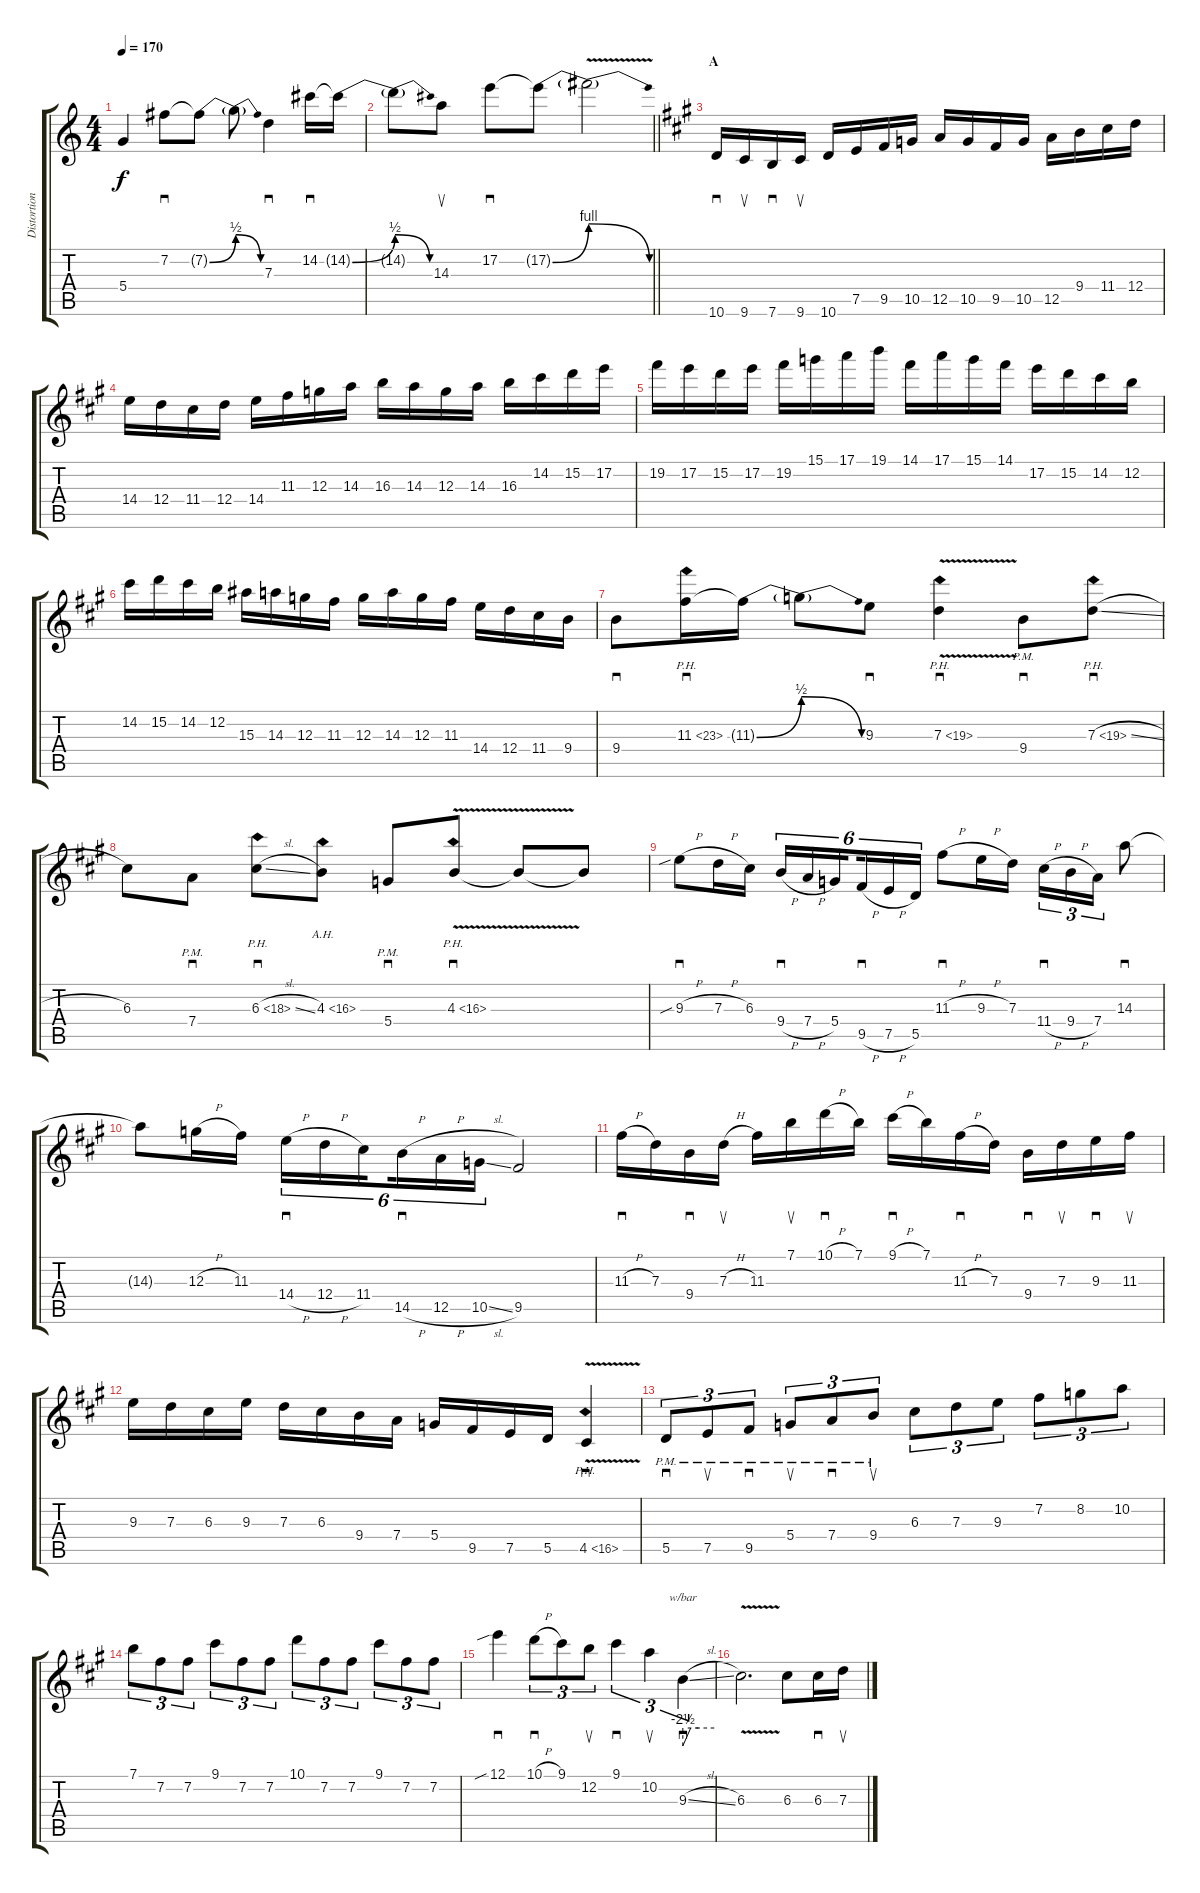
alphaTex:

\track ("Distortion Guitar" "Distortion") {instrument overdrivenguitar}
\staff {score tabs}
\tuning (E4 B3 G3 D3 A2 E2) {hide}
\ts (4 4)
\tempo 170
\clef g2
\ks c
5.4{t}.4{dy f} 7.2.8{sd} 7.2{be (bend 0 0 60 2) t}.8 7.2{be (release 0 2 60 0) t}.8 7.3.4{sd} 14.2.16{sd} 14.2{be (bend 0 0 60 2) t}.16 |
\barLineRight lightlight
14.2{be (release 0 2 60 0) t}.8 14.3.8{su} 17.2.8{sd} 17.2{be (bend 0 0 60 4) t}.8 17.2{be (release 0 4 60 0) v t}.2 |
\section ("" "A")
\ks a
10.6.16{sd} 9.6.16{su} 7.6.16{sd} 9.6.16{su} 10.6.16 7.5.16 9.5.16 10.5.16 12.5.16 10.5.16 9.5.16 10.5.16 12.5.16 9.4.16 11.4.16 12.4.16 |
14.4.16 12.4.16 11.4.16 12.4.16 14.4.16 11.3.16 12.3.16 14.3.16 16.3.16 14.3.16 12.3.16 14.3.16 16.3.16 14.2.16 15.2.16 17.2.16 |
19.2.16 17.2.16 15.2.16 17.2.16 19.2.16 15.1.16 17.1.16 19.1.16 14.1.16 17.1.16 15.1.16 14.1.16 17.2.16 15.2.16 14.2.16 12.2.16 |
14.2.16 15.2.16 14.2.16 12.2.16 15.3.16 14.3.16 12.3.16 11.3.16 12.3.16 14.3.16 12.3.16 11.3.16 14.4.16 12.4.16 11.4.16 9.4.16 |
9.4.8{sd} 11.3{ph 12}.16{sd} 11.3{be (bend 0 0 60 2) t}.16 11.3{be (release 0 2 60 0) t}.8 9.3.8{sd} 7.3{ph 12 v}.4{sd} 9.4{pm}.8{sd} 7.3{ph 12 sl}.8{sd} |
6.3.8 7.4{pm}.8{sd} 6.3{ph 12 sl}.8{sd} 4.3{ah 12}.8 5.4{pm}.8{sd} 4.3{ph 12 v}.8{sd} 4.3{t}.8{beam Up} 4.3{t}.8{beam Up} |
9.3{sib h}.8{sd} 7.3{h}.16 6.3.16 9.4{h}.16{sd tu (6 4)} 7.4{h}.16{tu (6 4)} 5.4.16{tu (6 4) beam splitsecondary} 9.5{h}.16{sd tu (6 4)} 7.5{h}.16{tu (6 4)} 5.5.16{tu (6 4)} 11.3{h}.8{sd} 9.3{h}.16 7.3.16 11.4{h}.16{sd tu (3 2)} 9.4{h}.16{tu (3 2)} 7.4.16{tu (3 2)} 14.3.8{sd} |
14.3{t}.8 12.3{h}.16 11.3.16 14.4{h}.16{sd tu (6 4)} 12.4{h}.16{tu (6 4)} 11.4.16{tu (6 4) beam splitsecondary} 14.5{h}.16{sd tu (6 4)} 12.5{h}.16{tu (6 4)} 10.5{sl}.16{tu (6 4)} 9.5.2 |
11.3{h}.16{sd} 7.3.16 9.4.16{sd} 7.3{h}.16{su} 11.3.16 7.1.16{su} 10.1{h}.16{sd} 7.1.16 9.1{h}.16{sd} 7.1.16 11.3{h}.16{sd} 7.3.16 9.4.16{sd} 7.3.16{su} 9.3.16{sd} 11.3.16{su} |
9.3.16 7.3.16 6.3.16 9.3.16 7.3.16 6.3.16 9.4.16 7.4.16 5.4.16 9.5.16 7.5.16 5.5.16 4.5{ph 12 v}.4{sd} |
5.5{pm}.8{sd tu (3 2)} 7.5{pm}.8{su tu (3 2)} 9.5{pm}.8{sd tu (3 2)} 5.4{pm}.8{su tu (3 2)} 7.4{pm}.8{sd tu (3 2)} 9.4{pm}.8{su tu (3 2)} 6.3.8{tu (3 2)} 7.3.8{tu (3 2)} 9.3.8{tu (3 2)} 7.2.8{tu (3 2)} 8.2.8{tu (3 2)} 10.2.8{tu (3 2)} |
7.1.8{tu (3 2)} 7.2.8{tu (3 2)} 7.2.8{tu (3 2)} 9.1.8{tu (3 2)} 7.2.8{tu (3 2)} 7.2.8{tu (3 2)} 10.1.8{tu (3 2)} 7.2.8{tu (3 2)} 7.2.8{tu (3 2)} 9.1.8{tu (3 2)} 7.2.8{tu (3 2)} 7.2.8{tu (3 2)} |
12.1{sib}.4{sd} 10.1{h}.8{sd tu (3 2)} 9.1.8{tu (3 2)} 12.2.8{su tu (3 2)} 9.1.4{sd tu (3 2)} 10.2.4{su tu (3 2)} 9.3{sl}.4{sd tu (3 2) tbe (custom default 0 -10 15 0 30 0 60 0)} |
6.3{v}.2{d} 6.3.8 6.3.16{sd} 7.3.16{su}
